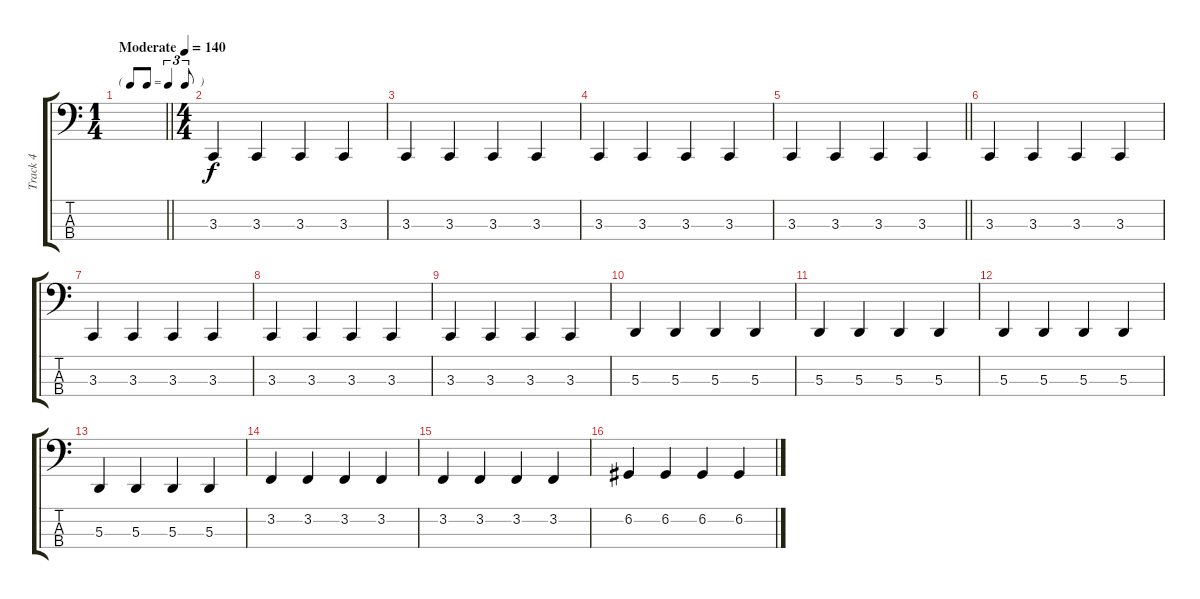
\track ("Track 4" "Track 4") {instrument electricpiano2}
\staff {score tabs}
\tuning (G2 D2 A1 E1) {hide}
\ts (1 4)
\tf triplet8th
\tempo (140 "Moderate")
\clef f4
\barLineRight lightlight
\ks c
|
\ts (4 4)
3.3.4 3.3.4 3.3.4 3.3.4 |
3.3.4 3.3.4 3.3.4 3.3.4 |
3.3.4 3.3.4 3.3.4 3.3.4 |
\barLineRight lightlight
3.3.4 3.3.4 3.3.4 3.3.4 |
3.3.4 3.3.4 3.3.4 3.3.4 |
3.3.4 3.3.4 3.3.4 3.3.4 |
3.3.4 3.3.4 3.3.4 3.3.4 |
3.3.4 3.3.4 3.3.4 3.3.4 |
5.3.4 5.3.4 5.3.4 5.3.4 |
5.3.4 5.3.4 5.3.4 5.3.4 |
5.3.4 5.3.4 5.3.4 5.3.4 |
5.3.4 5.3.4 5.3.4 5.3.4 |
3.2.4 3.2.4 3.2.4 3.2.4 |
3.2.4 3.2.4 3.2.4 3.2.4 |
6.2.4 6.2.4 6.2.4 6.2.4
